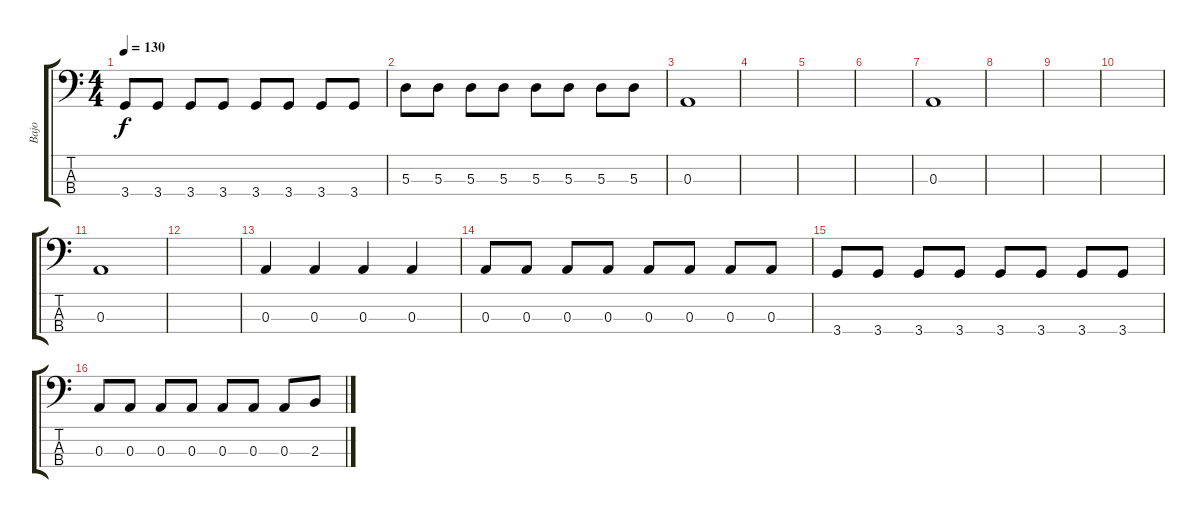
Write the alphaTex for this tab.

\track ("Bajo" "Bajo") {instrument electricbassfinger}
\staff {score tabs}
\tuning (G2 D2 A1 E1) {hide}
\ts (4 4)
\tempo 130
\clef f4
\ks c
3.4.8{dy f} 3.4.8 3.4.8 3.4.8 3.4.8 3.4.8 3.4.8 3.4.8 |
5.3.8 5.3.8 5.3.8 5.3.8 5.3.8 5.3.8 5.3.8 5.3.8 |
0.3.1 |
|
|
|
0.3.1 |
|
|
|
0.3.1 |
|
0.3.4 0.3.4 0.3.4 0.3.4 |
0.3.8 0.3.8 0.3.8 0.3.8 0.3.8 0.3.8 0.3.8 0.3.8 |
3.4.8 3.4.8 3.4.8 3.4.8 3.4.8 3.4.8 3.4.8 3.4.8 |
0.3.8 0.3.8 0.3.8 0.3.8 0.3.8 0.3.8 0.3.8 2.3.8
